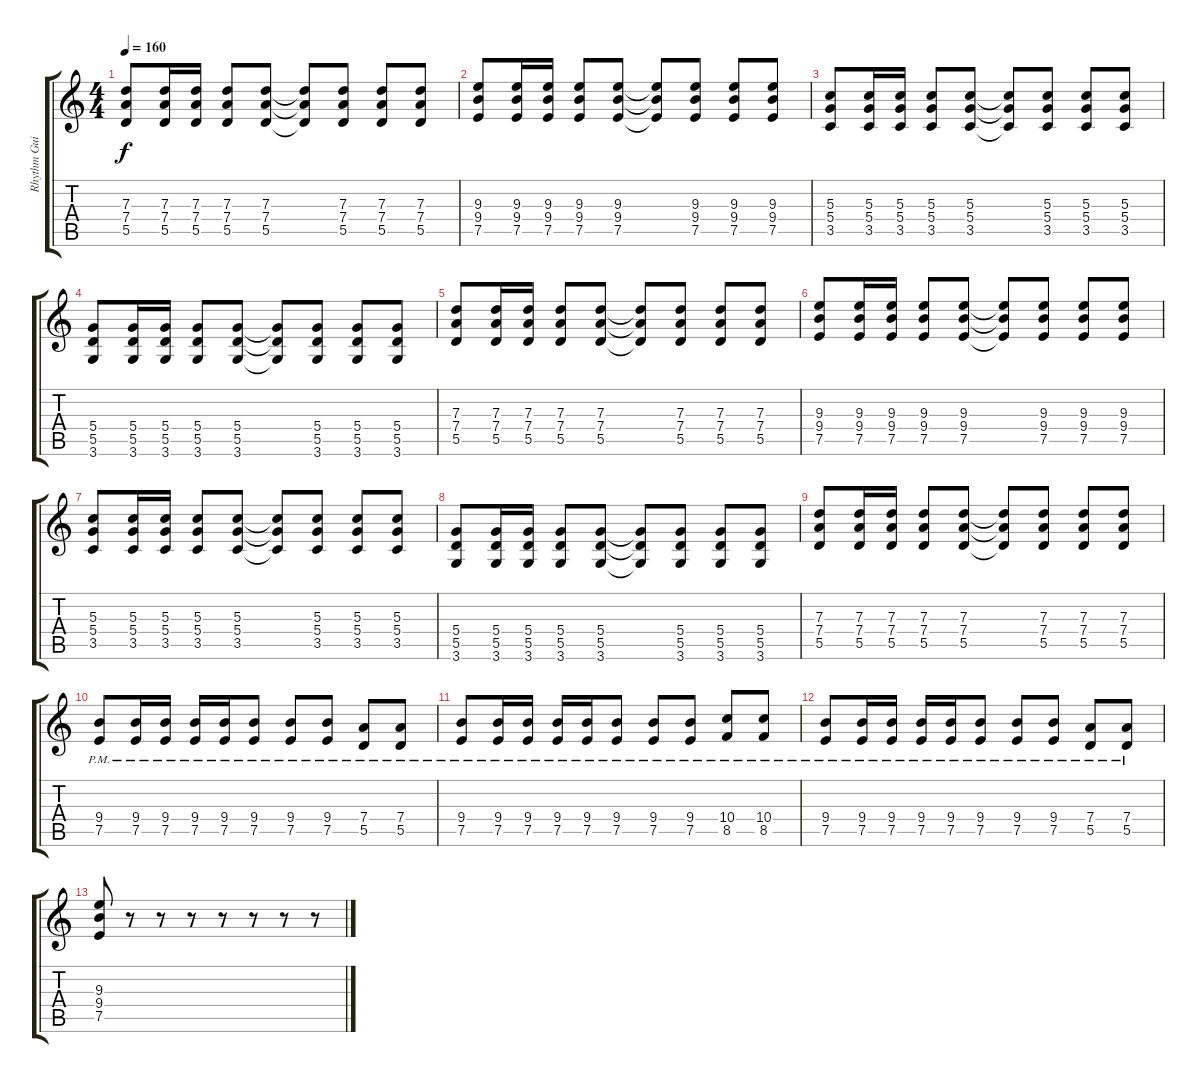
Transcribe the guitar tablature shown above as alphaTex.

\track ("Rhythm Guitar (Dexter)" "Rhythm Gui") {instrument overdrivenguitar}
\staff {score tabs}
\tuning (E4 B3 G3 D3 A2 E2) {hide}
\ts (4 4)
\tempo 160
\clef g2
\ks c
(7.3 7.4 5.5).8{dy f} (7.3 7.4 5.5).16 (7.3 7.4 5.5).16 (7.3 7.4 5.5).8 (7.3 7.4 5.5).8 (7.3{t} 7.4{t} 5.5{t}).8 (7.3 7.4 5.5).8 (7.3 7.4 5.5).8 (7.3 7.4 5.5).8 |
(9.3 9.4 7.5).8 (9.3 9.4 7.5).16 (9.3 9.4 7.5).16 (9.3 9.4 7.5).8 (9.3 9.4 7.5).8 (9.3{t} 9.4{t} 7.5{t}).8 (9.3 9.4 7.5).8 (9.3 9.4 7.5).8 (9.3 9.4 7.5).8 |
(5.3 5.4 3.5).8 (5.3 5.4 3.5).16 (5.3 5.4 3.5).16 (5.3 5.4 3.5).8 (5.3 5.4 3.5).8 (5.3{t} 5.4{t} 3.5{t}).8 (5.3 5.4 3.5).8 (5.3 5.4 3.5).8 (5.3 5.4 3.5).8 |
(5.4 5.5 3.6).8 (5.4 5.5 3.6).16 (5.4 5.5 3.6).16 (5.4 5.5 3.6).8 (5.4 5.5 3.6).8 (5.4{t} 5.5{t} 3.6{t}).8 (5.4 5.5 3.6).8 (5.4 5.5 3.6).8 (5.4 5.5 3.6).8 |
(7.3 7.4 5.5).8 (7.3 7.4 5.5).16 (7.3 7.4 5.5).16 (7.3 7.4 5.5).8 (7.3 7.4 5.5).8 (7.3{t} 7.4{t} 5.5{t}).8 (7.3 7.4 5.5).8 (7.3 7.4 5.5).8 (7.3 7.4 5.5).8 |
(9.3 9.4 7.5).8 (9.3 9.4 7.5).16 (9.3 9.4 7.5).16 (9.3 9.4 7.5).8 (9.3 9.4 7.5).8 (9.3{t} 9.4{t} 7.5{t}).8 (9.3 9.4 7.5).8 (9.3 9.4 7.5).8 (9.3 9.4 7.5).8 |
(5.3 5.4 3.5).8 (5.3 5.4 3.5).16 (5.3 5.4 3.5).16 (5.3 5.4 3.5).8 (5.3 5.4 3.5).8 (5.3{t} 5.4{t} 3.5{t}).8 (5.3 5.4 3.5).8 (5.3 5.4 3.5).8 (5.3 5.4 3.5).8 |
(5.4 5.5 3.6).8 (5.4 5.5 3.6).16 (5.4 5.5 3.6).16 (5.4 5.5 3.6).8 (5.4 5.5 3.6).8 (5.4{t} 5.5{t} 3.6{t}).8 (5.4 5.5 3.6).8 (5.4 5.5 3.6).8 (5.4 5.5 3.6).8 |
(7.3 7.4 5.5).8 (7.3 7.4 5.5).16 (7.3 7.4 5.5).16 (7.3 7.4 5.5).8 (7.3 7.4 5.5).8 (7.3{t} 7.4{t} 5.5{t}).8 (7.3 7.4 5.5).8 (7.3 7.4 5.5).8 (7.3 7.4 5.5).8 |
(9.4{pm} 7.5{pm}).8 (9.4{pm} 7.5{pm}).16 (9.4{pm} 7.5{pm}).16 (9.4{pm} 7.5{pm}).16 (9.4{pm} 7.5{pm}).16 (9.4{pm} 7.5{pm}).8 (9.4{pm} 7.5{pm}).8 (9.4{pm} 7.5{pm}).8 (7.4{pm} 5.5{pm}).8 (7.4{pm} 5.5{pm}).8 |
(9.4{pm} 7.5{pm}).8 (9.4{pm} 7.5{pm}).16 (9.4{pm} 7.5{pm}).16 (9.4{pm} 7.5{pm}).16 (9.4{pm} 7.5{pm}).16 (9.4{pm} 7.5{pm}).8 (9.4{pm} 7.5{pm}).8 (9.4{pm} 7.5{pm}).8 (10.4{pm} 8.5{pm}).8 (10.4{pm} 8.5{pm}).8 |
(9.4{pm} 7.5{pm}).8 (9.4{pm} 7.5{pm}).16 (9.4{pm} 7.5{pm}).16 (9.4{pm} 7.5{pm}).16 (9.4{pm} 7.5{pm}).16 (9.4{pm} 7.5{pm}).8 (9.4{pm} 7.5{pm}).8 (9.4{pm} 7.5{pm}).8 (7.4{pm} 5.5{pm}).8 (7.4{pm} 5.5{pm}).8 |
(9.3 9.4 7.5).8 r.8 r.8 r.8 r.8 r.8 r.8 r.8
